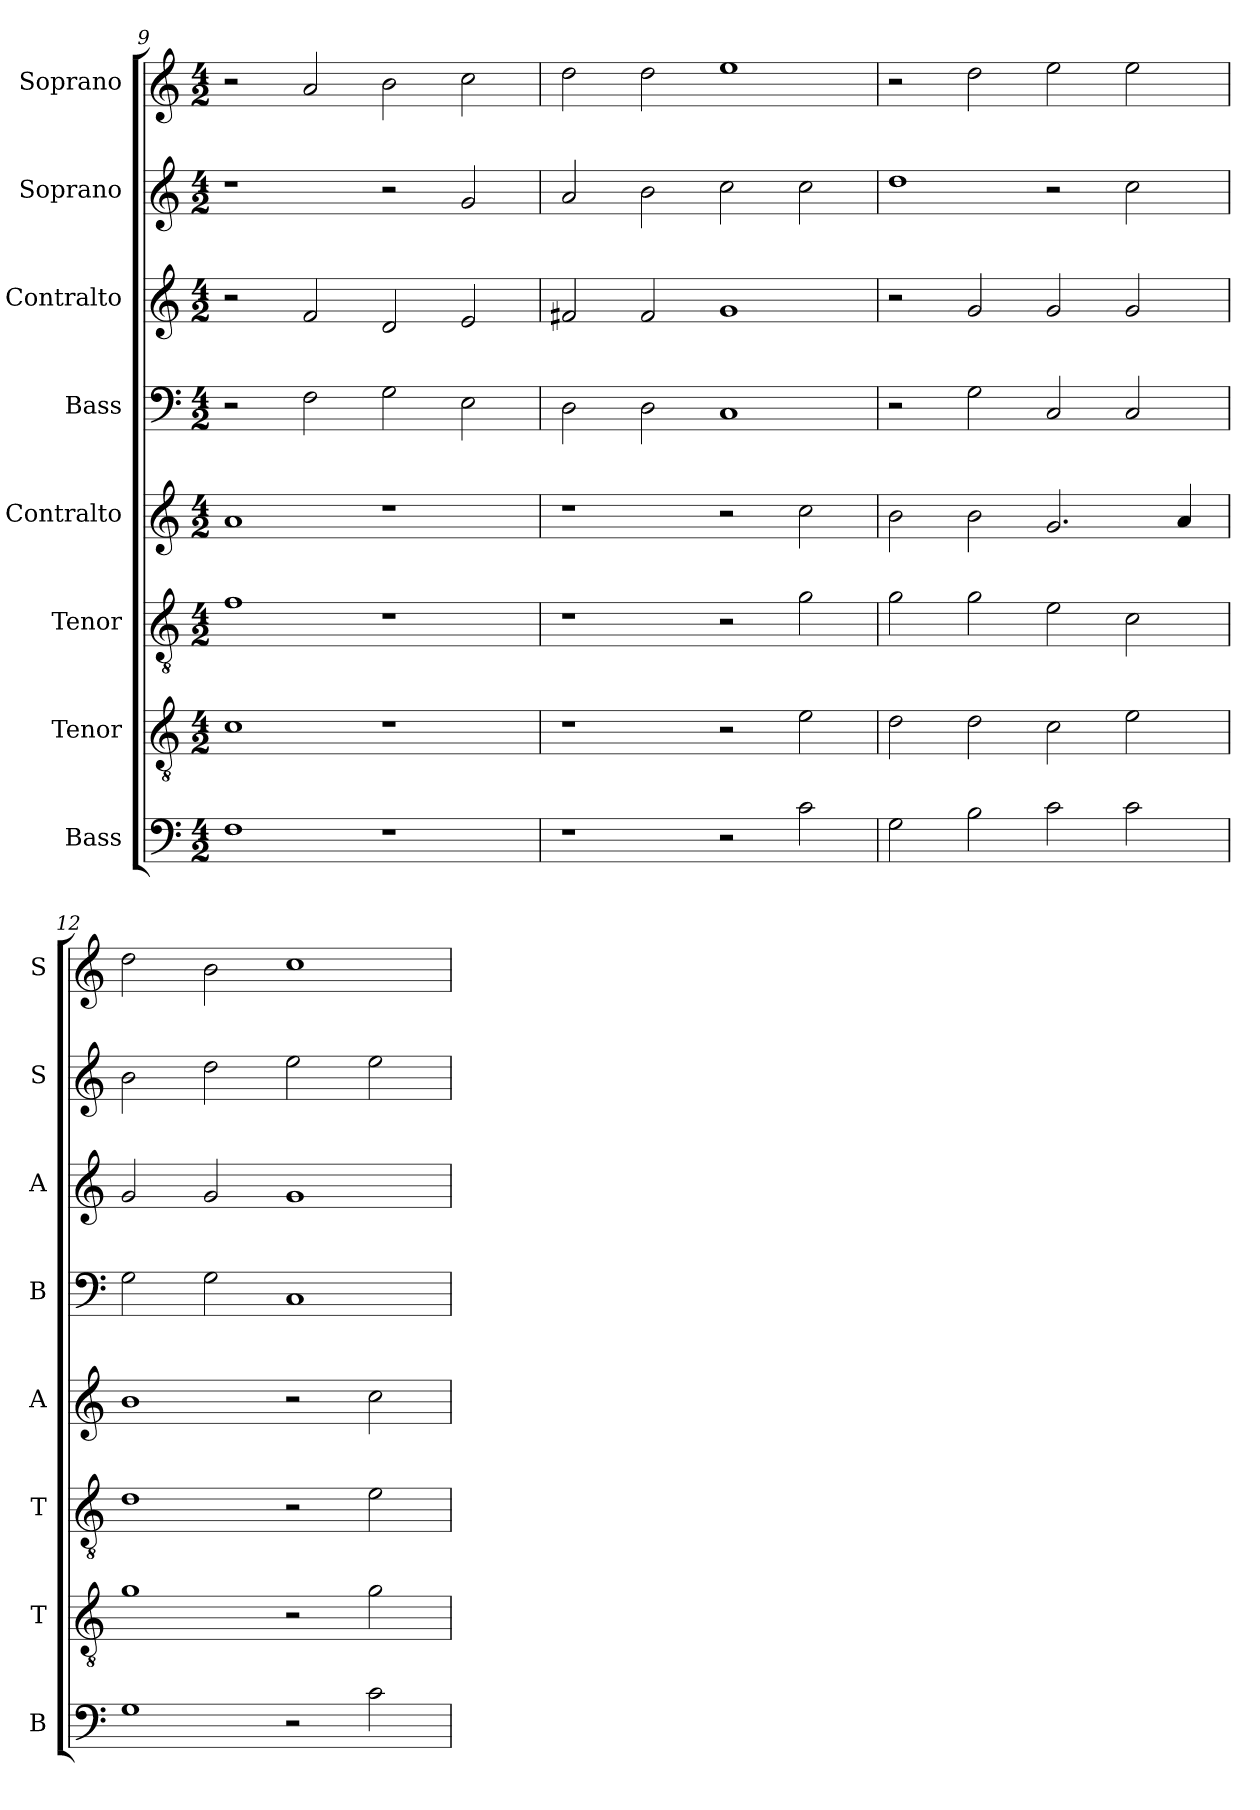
**kern	**kern	**kern	**kern	**kern	**kern	**kern	**kern
*part8	*part7	*part6	*part5	*part4	*part3	*part2	*part1
*staff8	*staff7	*staff6	*staff5	*staff4	*staff3	*staff2	*staff1
*I"Bass	*I"Tenor	*I"Tenor	*I"Contralto	*I"Bass	*I"Contralto	*I"Soprano	*I"Soprano
*I'B	*I'T	*I'T	*I'A	*I'B	*I'A	*I'S	*I'S
*clefF4	*clefGv2	*clefGv2	*clefG2	*clefF4	*clefG2	*clefG2	*clefG2
*k[]	*k[]	*k[]	*k[]	*k[]	*k[]	*k[]	*k[]
*G:mix	*G:mix	*G:mix	*G:mix	*G:mix	*G:mix	*G:mix	*G:mix
*M4/2	*M4/2	*M4/2	*M4/2	*M4/2	*M4/2	*M4/2	*M4/2
=9	=9	=9	=9	=9	=9	=9	=9
1F	1c	1f	1a	2r	2r	1r	2r
.	.	.	.	2F	2f	.	2a
1r	1r	1r	1r	2G	2d	2r	2b
.	.	.	.	2E	2e	2g	2cc
=10	=10	=10	=10	=10	=10	=10	=10
1r	1r	1r	1r	2D	2f#X	2a	2dd
.	.	.	.	2D	2f#	2b	2dd
2r	2r	2r	2r	1C	1g	2cc	1ee
2c	2e	2g	2cc	.	.	2cc	.
=11	=11	=11	=11	=11	=11	=11	=11
2G	2d	2g	2b	2r	2r	1dd	2r
2B	2d	2g	2b	2G	2g	.	2dd
2c	2c	2e	2.g	2C	2g	2r	2ee
2c	2e	2c	.	2C	2g	2cc	2ee
.	.	.	4a	.	.	.	.
=12	=12	=12	=12	=12	=12	=12	=12
1G	1g	1d	1b	2G	2g	2b	2dd
.	.	.	.	2G	2g	2dd	2b
2r	2r	2r	2r	1C	1g	2ee	1cc
2c	2g	2e	2cc	.	.	2ee	.
=	=	=	=	=	=	=	=
*-	*-	*-	*-	*-	*-	*-	*-
